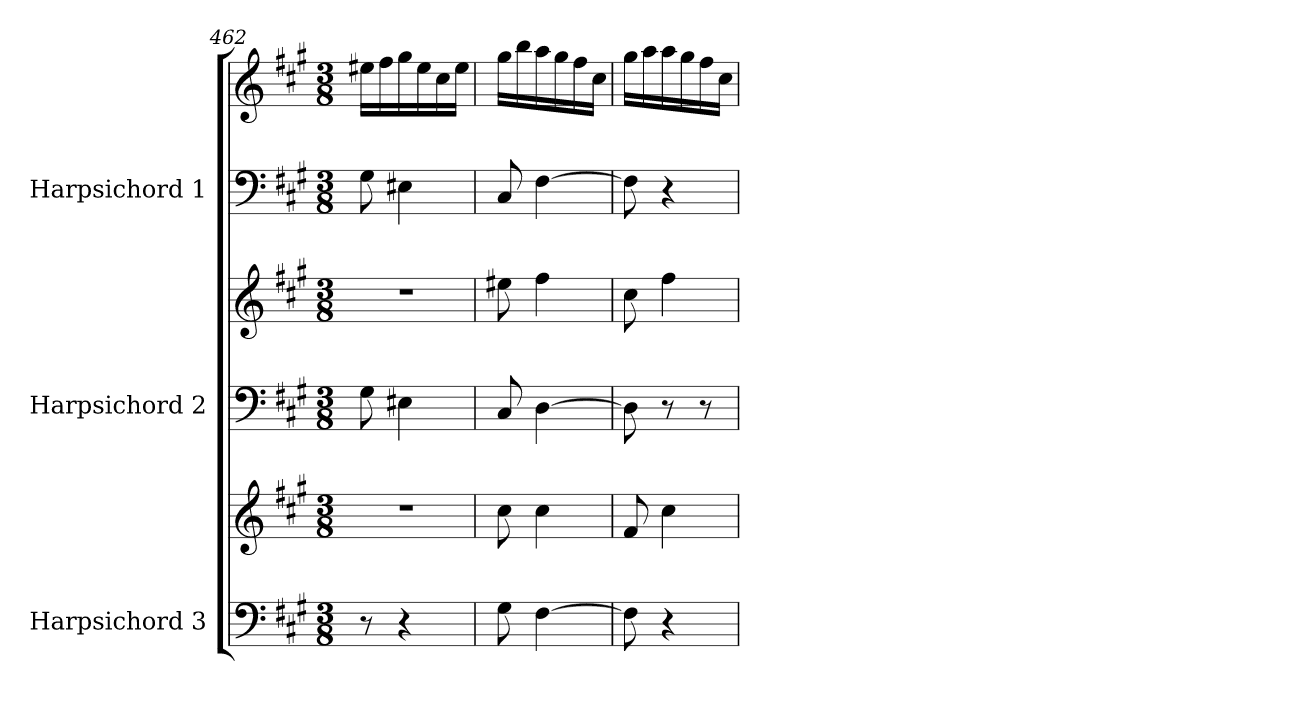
**kern	**kern	**kern	**kern	**kern	**kern
*part3	*part3	*part2	*part2	*part1	*part1
*staff6	*staff5	*staff4	*staff3	*staff2	*staff1
*I"Harpsichord 3	*	*I"Harpsichord 2	*	*I"Harpsichord 1	*
*I'Hp	*	*I'Hp	*	*I'Hp	*
*clefF4	*clefG2	*clefF4	*clefG2	*clefF4	*clefG2
*k[f#c#g#]	*k[f#c#g#]	*k[f#c#g#]	*k[f#c#g#]	*k[f#c#g#]	*k[f#c#g#]
*M3/8	*M3/8	*M3/8	*M3/8	*M3/8	*M3/8
=462	=462	=462	=462	=462	=462
8r	4.r	8G#\	4.r	8G#\	16ee#X\LL
.	.	.	.	.	16ff#\
4r	.	4E#X\	.	4E#X\	16gg#\
.	.	.	.	.	16ee#\
.	.	.	.	.	16cc#\
.	.	.	.	.	16ee#\JJ
=463	=463	=463	=463	=463	=463
8G#\	8cc#\	8C#/	8ee#X\	8C#/	16gg#\LL
.	.	.	.	.	16bb\
[4F#\	4cc#\	[4D\	4ff#\	[4F#\	16aa\
.	.	.	.	.	16gg#\
.	.	.	.	.	16ff#\
.	.	.	.	.	16cc#\JJ
=464	=464	=464	=464	=464	=464
8F#\]	8f#/	8D\]	8cc#\	8F#\]	16gg#\LL
.	.	.	.	.	16aa\
4r	4cc#\	8r	4ff#\	4r	16aa\
.	.	.	.	.	16gg#\
.	.	8r	.	.	16ff#\
.	.	.	.	.	16cc#\JJ
=	=	=	=	=	=
*-	*-	*-	*-	*-	*-
